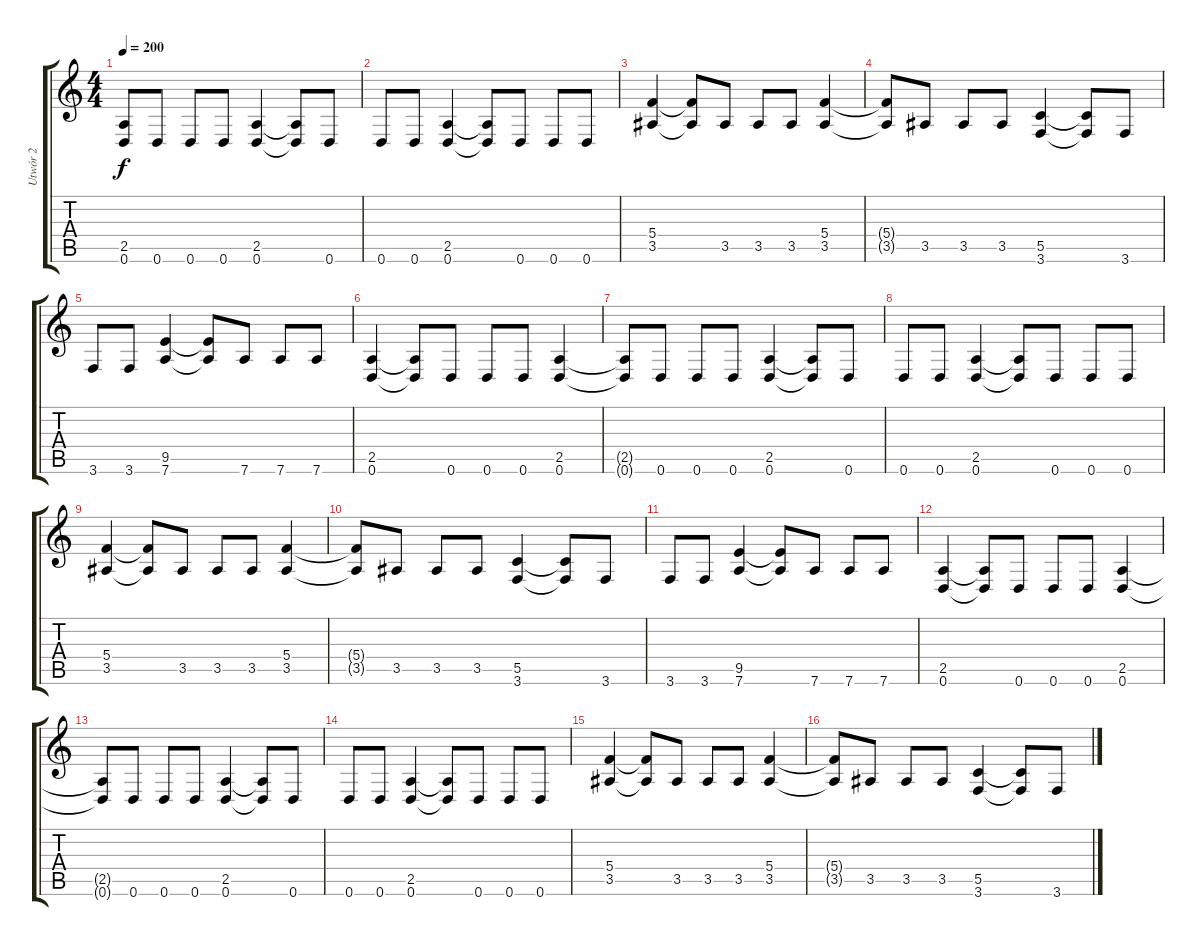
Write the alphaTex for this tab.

\track ("Utwór 2" "Utwór 2") {instrument distortionguitar}
\staff {score tabs}
\tuning (D4 A3 F3 C3 G2 D2) {hide}
\ts (4 4)
\tempo 200
\clef g2
\ks c
(2.5{t} 0.6{t}).8{dy f} 0.6.8 0.6.8 0.6.8 (2.5 0.6).4 (2.5{t} 0.6{t}).8 0.6.8 |
0.6.8 0.6.8 (2.5 0.6).4 (2.5{t} 0.6{t}).8 0.6.8 0.6.8 0.6.8 |
(5.4 3.5).4 (5.4{t} 3.5{t}).8 3.5.8 3.5.8 3.5.8 (5.4 3.5).4 |
(5.4{t} 3.5{t}).8 3.5.8 3.5.8 3.5.8 (5.5 3.6).4 (5.5{t} 3.6{t}).8 3.6.8 |
3.6.8 3.6.8 (9.5 7.6).4 (9.5{t} 7.6{t}).8 7.6.8 7.6.8 7.6.8 |
(2.5 0.6).4 (2.5{t} 0.6{t}).8 0.6.8 0.6.8 0.6.8 (2.5 0.6).4 |
(2.5{t} 0.6{t}).8 0.6.8 0.6.8 0.6.8 (2.5 0.6).4 (2.5{t} 0.6{t}).8 0.6.8 |
0.6.8 0.6.8 (2.5 0.6).4 (2.5{t} 0.6{t}).8 0.6.8 0.6.8 0.6.8 |
(5.4 3.5).4 (5.4{t} 3.5{t}).8 3.5.8 3.5.8 3.5.8 (5.4 3.5).4 |
(5.4{t} 3.5{t}).8 3.5.8 3.5.8 3.5.8 (5.5 3.6).4 (5.5{t} 3.6{t}).8 3.6.8 |
3.6.8 3.6.8 (9.5 7.6).4 (9.5{t} 7.6{t}).8 7.6.8 7.6.8 7.6.8 |
(2.5 0.6).4 (2.5{t} 0.6{t}).8 0.6.8 0.6.8 0.6.8 (2.5 0.6).4 |
(2.5{t} 0.6{t}).8 0.6.8 0.6.8 0.6.8 (2.5 0.6).4 (2.5{t} 0.6{t}).8 0.6.8 |
0.6.8 0.6.8 (2.5 0.6).4 (2.5{t} 0.6{t}).8 0.6.8 0.6.8 0.6.8 |
(5.4 3.5).4 (5.4{t} 3.5{t}).8 3.5.8 3.5.8 3.5.8 (5.4 3.5).4 |
(5.4{t} 3.5{t}).8 3.5.8 3.5.8 3.5.8 (5.5 3.6).4 (5.5{t} 3.6{t}).8 3.6.8
